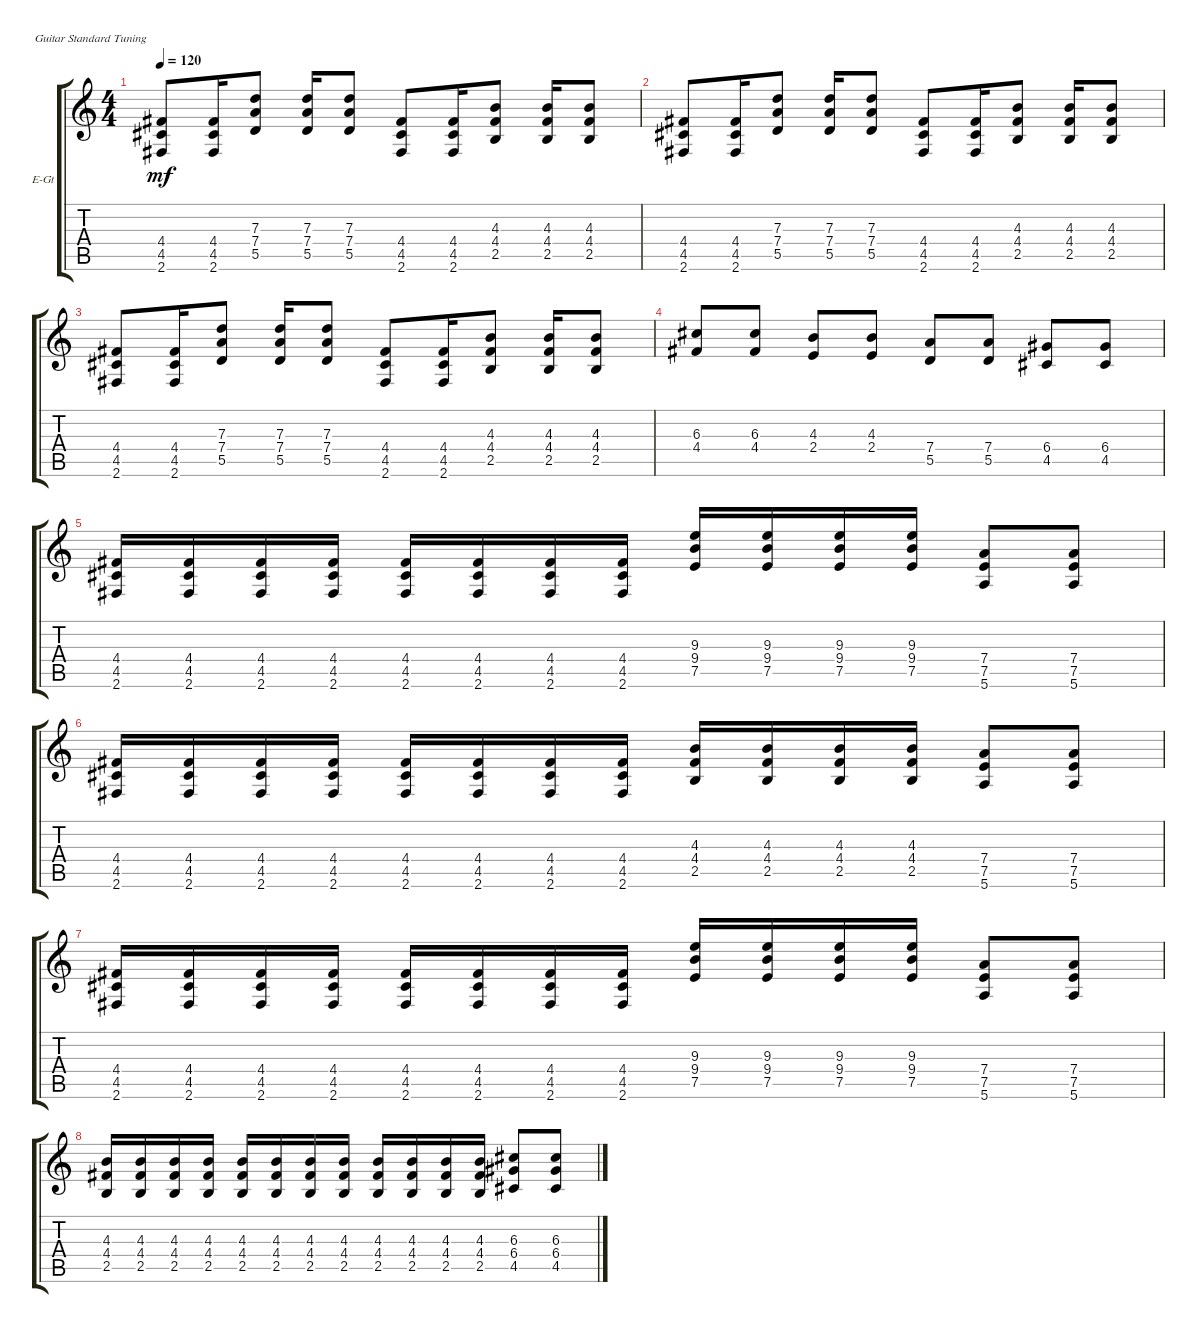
\defaultSystemsLayout 4
\bracketExtendMode groupsimilarinstruments
\firstSystemTrackNameOrientation horizontal
\otherSystemsTrackNameOrientation horizontal
\track ("Electric Guitar" "E-Gt") {instrument overdrivenguitar}
\staff {score tabs}
\tuning (E4 B3 G3 D3 A2 E2)
\ts (4 4)
\tempo 120
\clef g2
\scale
0.485477
\ks c
(4.4 4.5 2.6).8{dy mf instrument overdrivenguitar} (4.4 4.5 2.6).16 (7.3 7.4 5.5).8 (7.3 7.4 5.5).16 (7.3 7.4 5.5).8 (4.4 4.5 2.6).8 (4.4 4.5 2.6).16 (4.3 4.4 2.5).8 (4.3 4.4 2.5).16 (4.3 4.4 2.5).8 |
\scale
0.257261 (4.4 4.5 2.6).8 (4.4 4.5 2.6).16 (7.3 7.4 5.5).8 (7.3 7.4 5.5).16 (7.3 7.4 5.5).8 (4.4 4.5 2.6).8 (4.4 4.5 2.6).16 (4.3 4.4 2.5).8 (4.3 4.4 2.5).16 (4.3 4.4 2.5).8 |
\scale
0.257261 (4.4 4.5 2.6).8 (4.4 4.5 2.6).16 (7.3 7.4 5.5).8 (7.3 7.4 5.5).16 (7.3 7.4 5.5).8 (4.4 4.5 2.6).8 (4.4 4.5 2.6).16 (4.3 4.4 2.5).8 (4.3 4.4 2.5).16 (4.3 4.4 2.5).8 |
\scale
0.333333 (6.3 4.4).8 (6.3 4.4).8 (4.3 2.4).8 (4.3 2.4).8 (7.4 5.5).8 (7.4 5.5).8 (6.4 4.5).8 (6.4 4.5).8 |
\scale
0.333333 (4.4 4.5 2.6).16 (4.4 4.5 2.6).16 (4.4 4.5 2.6).16 (4.4 4.5 2.6).16 (4.4 4.5 2.6).16 (4.4 4.5 2.6).16 (4.4 4.5 2.6).16 (4.4 4.5 2.6).16 (9.3 9.4 7.5).16 (9.3 9.4 7.5).16 (9.3 9.4 7.5).16 (9.3 9.4 7.5).16 (7.4 7.5 5.6).8 (7.4 7.5 5.6).8 |
\scale
0.333333 (4.4 4.5 2.6).16 (4.4 4.5 2.6).16 (4.4 4.5 2.6).16 (4.4 4.5 2.6).16 (4.4 4.5 2.6).16 (4.4 4.5 2.6).16 (4.4 4.5 2.6).16 (4.4 4.5 2.6).16 (4.3 4.4 2.5).16 (4.3 4.4 2.5).16 (4.3 4.4 2.5).16 (4.3 4.4 2.5).16 (7.4 7.5 5.6).8 (7.4 7.5 5.6).8 |
\scale
0.333333 (4.4 4.5 2.6).16 (4.4 4.5 2.6).16 (4.4 4.5 2.6).16 (4.4 4.5 2.6).16 (4.4 4.5 2.6).16 (4.4 4.5 2.6).16 (4.4 4.5 2.6).16 (4.4 4.5 2.6).16 (9.3 9.4 7.5).16 (9.3 9.4 7.5).16 (9.3 9.4 7.5).16 (9.3 9.4 7.5).16 (7.4 7.5 5.6).8 (7.4 7.5 5.6).8 |
\scale
0.333333 (4.3 4.4 2.5).16 (4.3 4.4 2.5).16 (4.3 4.4 2.5).16 (4.3 4.4 2.5).16 (4.3 4.4 2.5).16 (4.3 4.4 2.5).16 (4.3 4.4 2.5).16 (4.3 4.4 2.5).16 (4.3 4.4 2.5).16 (4.3 4.4 2.5).16 (4.3 4.4 2.5).16 (4.3 4.4 2.5).16 (6.3 6.4 4.5).8 (6.3 6.4 4.5).8
